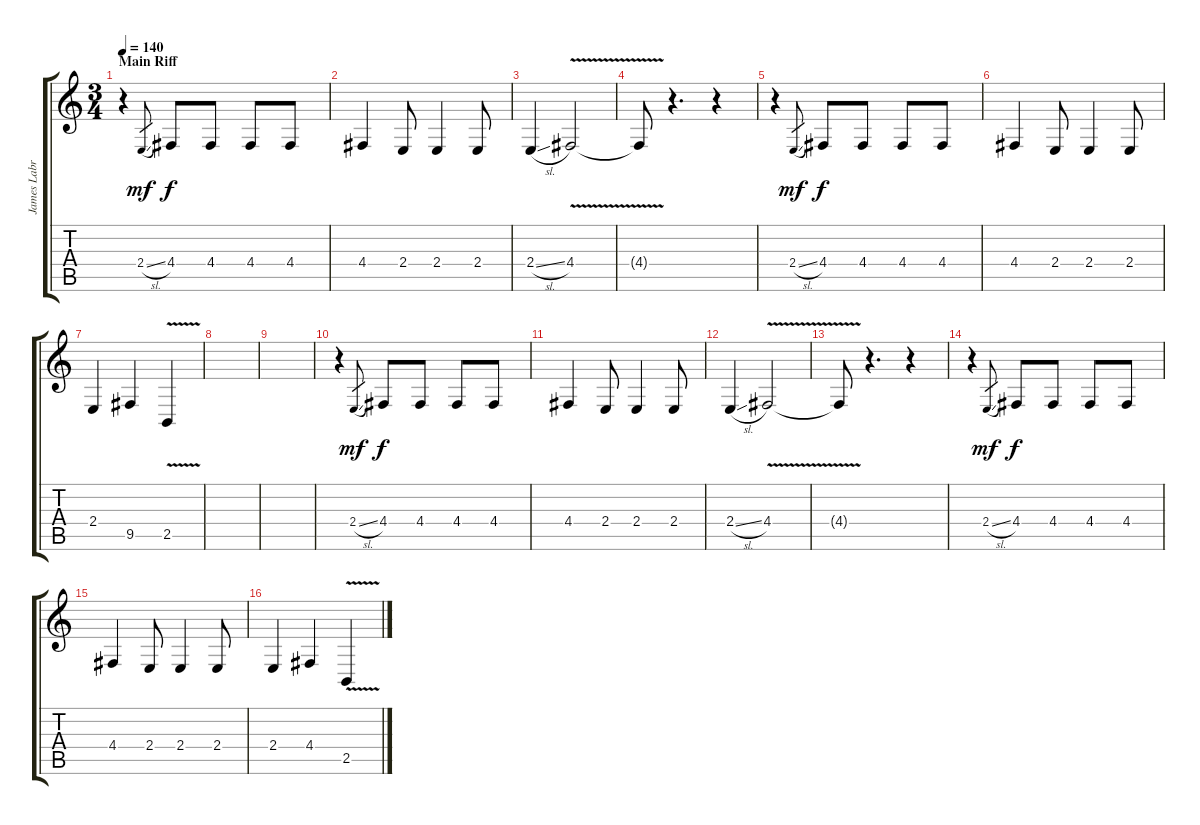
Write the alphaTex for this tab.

\track ("James Labrie" "James Labr") {instrument clarinet}
\staff {score tabs}
\tuning (E4 B3 G3 D3 A2 E2) {hide}
\ts (3 4)
\section ("" "Main Riff")
\tempo 140
\clef g2
\ks c
r.4{dy mf} 2.4{sl}.8{gr} 4.4.8{dy f} 4.4.8 4.4.8 4.4.8 |
4.4.4 2.4.8 2.4.4 2.4.8 |
2.4{sl}.4 4.4{v}.2 |
4.4{t}.8 r.4{d} r.4 |
r.4 2.4{sl}.8{gr dy mf} 4.4.8{dy f} 4.4.8 4.4.8 4.4.8 |
4.4.4 2.4.8 2.4.4 2.4.8 |
2.4.4 9.5.4 2.5{v}.4 |
|
|
r.4 2.4{sl}.8{gr dy mf} 4.4.8{dy f} 4.4.8 4.4.8 4.4.8 |
4.4.4 2.4.8 2.4.4 2.4.8 |
2.4{sl}.4 4.4{v}.2 |
4.4{t}.8 r.4{d} r.4 |
r.4 2.4{sl}.8{gr dy mf} 4.4.8{dy f} 4.4.8 4.4.8 4.4.8 |
4.4.4 2.4.8 2.4.4 2.4.8 |
2.4.4 4.4.4 2.5{v}.4
